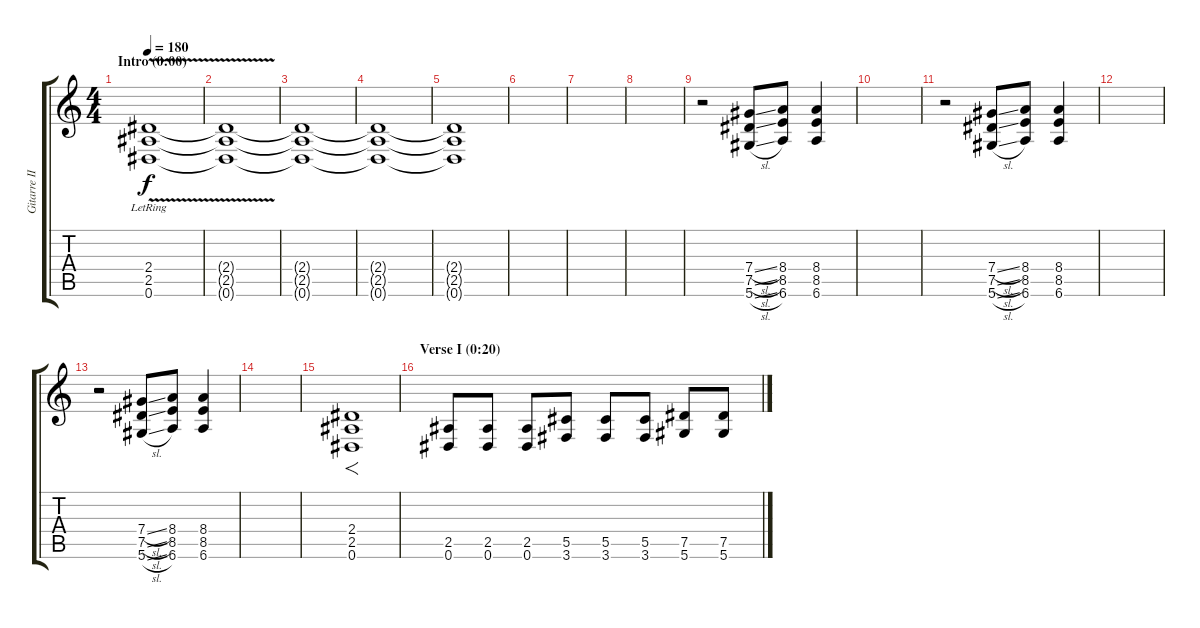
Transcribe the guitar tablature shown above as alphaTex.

\track ("Gitarre II" "Gitarre II") {instrument distortionguitar}
\staff {score tabs}
\tuning (Eb4 Bb3 Gb3 Db3 Ab2 Eb2) {hide}
\ts (4 4)
\section ("" "Intro (0:00)")
\tempo 180
\clef g2
\ks c
(2.4{v lr} 2.5{v} 0.6{v}).1{dy f instrument distortionguitar} |
(2.4{t} 2.5{t} 0.6{t}).1 |
(2.4{t} 2.5{t} 0.6{t}).1 |
(2.4{t} 2.5{t} 0.6{t}).1{volume 0} |
(2.4{t} 2.5{t} 0.6{t}).1 |
|
|
|
r.2 (7.4{sl} 7.5{sl} 5.6{sl}).8 (8.4 8.5 6.6).8 (8.4 8.5 6.6).4 |
|
r.2 (7.4{sl} 7.5{sl} 5.6{sl}).8 (8.4 8.5 6.6).8 (8.4 8.5 6.6).4 |
|
r.2 (7.4{sl} 7.5{sl} 5.6{sl}).8 (8.4 8.5 6.6).8 (8.4 8.5 6.6).4 |
|
(2.4 2.5 0.6).1{f} |
\section ("" "Verse I (0:20)")
(2.5 0.6).8 (2.5 0.6).8 (2.5 0.6).8 (5.5 3.6).8 (5.5 3.6).8 (5.5 3.6).8 (7.5 5.6).8 (7.5 5.6).8
